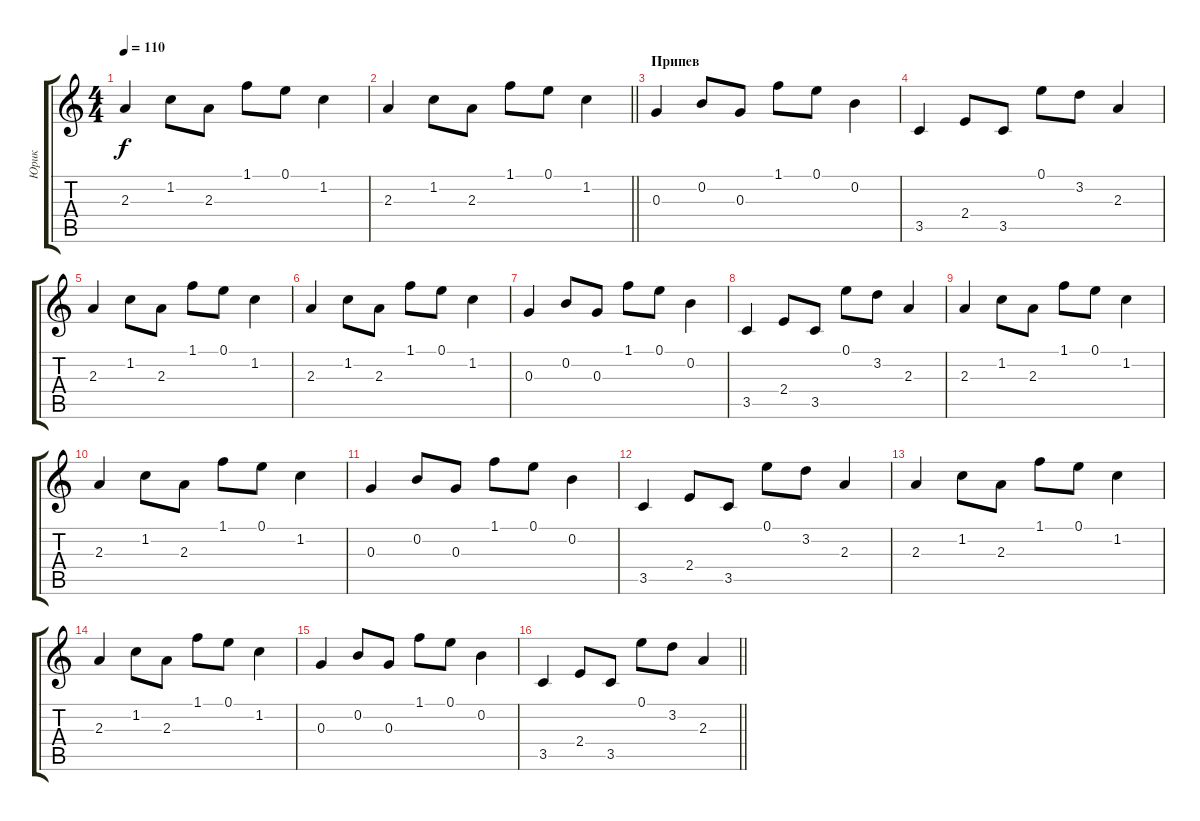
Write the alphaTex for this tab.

\track ("Юрик" "Юрик") {instrument acousticguitarnylon}
\staff {score tabs}
\tuning (E4 B3 G3 D3 A2 E2) {hide}
\ts (4 4)
\tempo 110
\clef g2
\ks c
2.3.4{dy f} 1.2.8 2.3.8 1.1.8 0.1.8 1.2.4 |
\barLineRight lightlight
2.3.4 1.2.8 2.3.8 1.1.8 0.1.8 1.2.4 |
\section ("" "Припев")
0.3.4 0.2.8 0.3.8 1.1.8 0.1.8 0.2.4 |
3.5.4 2.4.8 3.5.8 0.1.8 3.2.8 2.3.4 |
2.3.4 1.2.8 2.3.8 1.1.8 0.1.8 1.2.4 |
2.3.4 1.2.8 2.3.8 1.1.8 0.1.8 1.2.4 |
0.3.4 0.2.8 0.3.8 1.1.8 0.1.8 0.2.4 |
3.5.4 2.4.8 3.5.8 0.1.8 3.2.8 2.3.4 |
2.3.4 1.2.8 2.3.8 1.1.8 0.1.8 1.2.4 |
2.3.4 1.2.8 2.3.8 1.1.8 0.1.8 1.2.4 |
0.3.4 0.2.8 0.3.8 1.1.8 0.1.8 0.2.4 |
3.5.4 2.4.8 3.5.8 0.1.8 3.2.8 2.3.4 |
2.3.4 1.2.8 2.3.8 1.1.8 0.1.8 1.2.4 |
2.3.4 1.2.8 2.3.8 1.1.8 0.1.8 1.2.4 |
0.3.4 0.2.8 0.3.8 1.1.8 0.1.8 0.2.4 |
\barLineRight lightlight
3.5.4 2.4.8 3.5.8 0.1.8 3.2.8 2.3.4
